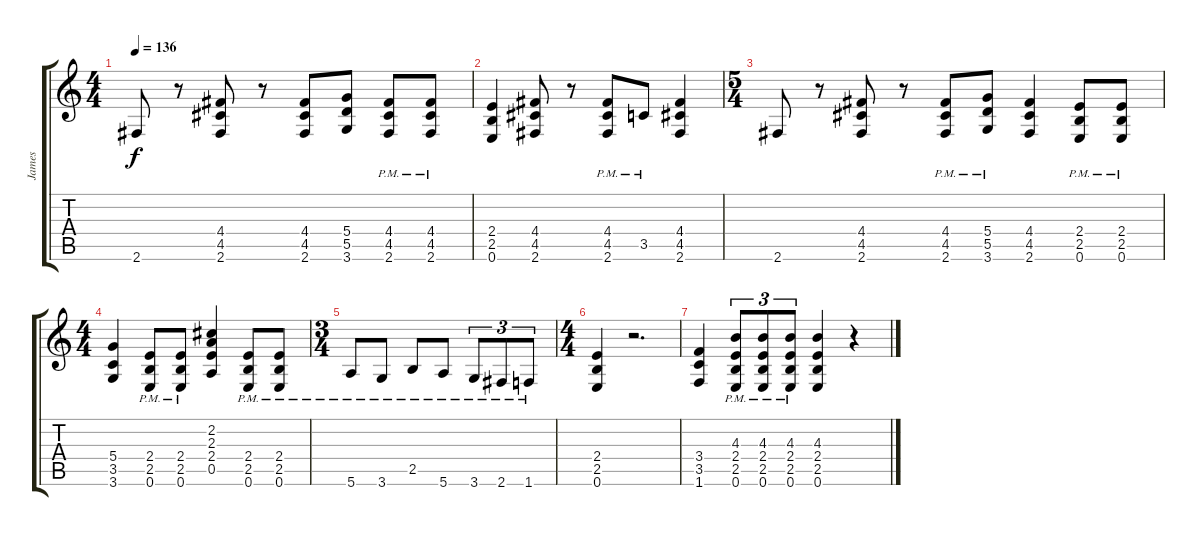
\track ("James" "James") {instrument distortionguitar}
\staff {score tabs}
\tuning (E4 B3 G3 D3 A2 E2) {hide}
\ts (4 4)
\tempo 136
\clef g2
\ks c
2.6.8{dy f} r.8 (4.4 4.5 2.6).8 r.8 (4.4 4.5 2.6).8 (5.4 5.5 3.6).8 (4.4{pm} 4.5{pm} 2.6{pm}).8 (4.4{pm} 4.5{pm} 2.6{pm}).8 |
(2.4 2.5 0.6).4 (4.4 4.5 2.6).8 r.8 (4.4{pm} 4.5{pm} 2.6{pm}).8 3.5{pm}.8 (4.4 4.5 2.6).4 |
\ts (5 4)
2.6.8 r.8 (4.4 4.5 2.6).8 r.8 (4.4{pm} 4.5{pm} 2.6{pm}).8 (5.4{pm} 5.5{pm} 3.6{pm}).8 (4.4 4.5 2.6).4 (2.4{pm} 2.5{pm} 0.6{pm}).8 (2.4{pm} 2.5{pm} 0.6{pm}).8 |
\ts (4 4)
(5.4 3.5 3.6).4 (2.4{pm} 2.5{pm} 0.6{pm}).8 (2.4{pm} 2.5{pm} 0.6{pm}).8 (2.2 2.3 2.4 0.5).4 (2.4{pm} 2.5{pm} 0.6{pm}).8 (2.4{pm} 2.5{pm} 0.6{pm}).8 |
\ts (3 4)
5.6{pm}.8 3.6{pm}.8 2.5{pm}.8 5.6{pm}.8 3.6{pm}.8{tu (3 2)} 2.6{pm}.8{tu (3 2)} 1.6{pm}.8{tu (3 2)} |
\ts (4 4)
(2.4 2.5 0.6).4 r.2{d} |
(3.4 3.5 1.6).4 (4.3{pm} 2.4{pm} 2.5{pm} 0.6{pm}).8{tu (3 2)} (4.3{pm} 2.4{pm} 2.5{pm} 0.6{pm}).8{tu (3 2)} (4.3{pm} 2.4{pm} 2.5{pm} 0.6{pm}).8{tu (3 2)} (4.3 2.4 2.5 0.6).4 r.4
